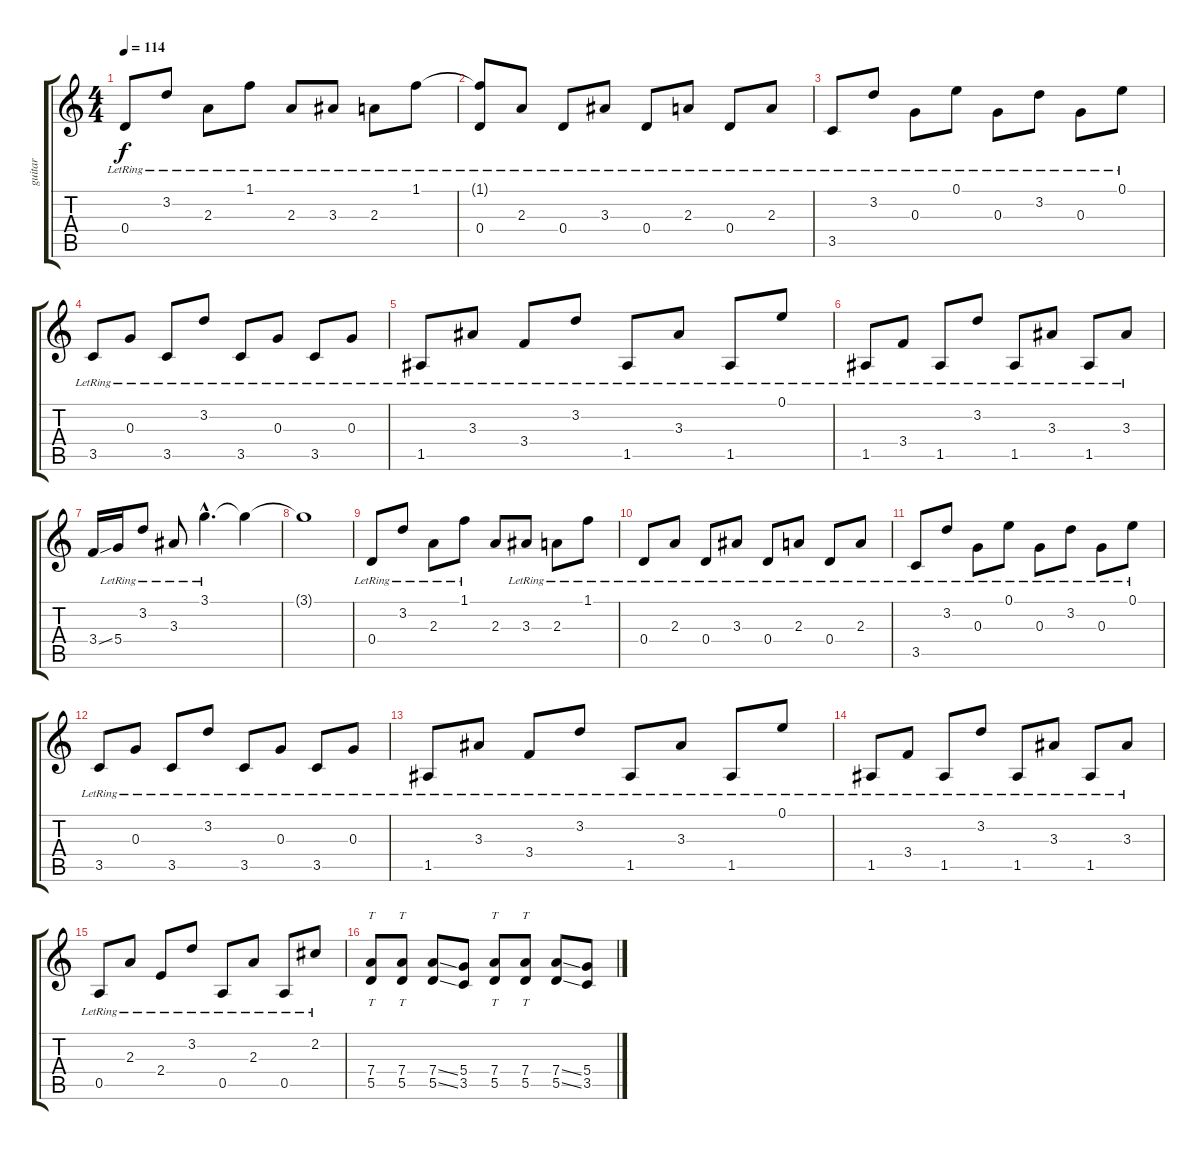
\track ("guitar" "guitar") {instrument acousticguitarsteel}
\staff {score tabs}
\tuning (E4 B3 G3 D3 A2 E2) {hide}
\ts (4 4)
\tempo 114
\clef g2
\ks c
0.4{lr}.8{dy f} 3.2{lr}.8 2.3{lr}.8 1.1{lr}.8 2.3{lr}.8 3.3{lr}.8 2.3{lr}.8 1.1{lr}.8 |
(1.1{t} 0.4{lr}).8 2.3{lr}.8 0.4{lr}.8 3.3{lr}.8 0.4{lr}.8 2.3{lr}.8 0.4{lr}.8 2.3{lr}.8 |
3.5{lr}.8 3.2{lr}.8 0.3{lr}.8 0.1{lr}.8 0.3{lr}.8 3.2{lr}.8 0.3{lr}.8 0.1{lr}.8 |
3.5{lr}.8 0.3{lr}.8 3.5{lr}.8 3.2{lr}.8 3.5{lr}.8 0.3{lr}.8 3.5{lr}.8 0.3{lr}.8 |
1.5{lr}.8 3.3{lr}.8 3.4{lr}.8 3.2{lr}.8 1.5{lr}.8 3.3{lr}.8 1.5{lr}.8 0.1{lr}.8 |
1.5{lr}.8 3.4{lr}.8 1.5{lr}.8 3.2{lr}.8 1.5{lr}.8 3.3{lr}.8 1.5{lr}.8 3.3{lr}.8 |
3.4{ss}.16 5.4{lr}.16 3.2{lr}.8 3.3{lr}.8 3.1{hac lr}.4{d} 3.1{t}.4 |
3.1{t}.1 |
0.4{lr}.8 3.2{lr}.8 2.3{lr}.8 1.1{lr}.8 2.3.8 3.3{lr}.8 2.3{lr}.8 1.1{lr}.8 |
0.4{lr}.8 2.3{lr}.8 0.4{lr}.8 3.3{lr}.8 0.4{lr}.8 2.3{lr}.8 0.4{lr}.8 2.3{lr}.8 |
3.5{lr}.8 3.2{lr}.8 0.3{lr}.8 0.1{lr}.8 0.3{lr}.8 3.2{lr}.8 0.3{lr}.8 0.1{lr}.8 |
3.5{lr}.8 0.3{lr}.8 3.5{lr}.8 3.2{lr}.8 3.5{lr}.8 0.3{lr}.8 3.5{lr}.8 0.3{lr}.8 |
1.5{lr}.8 3.3{lr}.8 3.4{lr}.8 3.2{lr}.8 1.5{lr}.8 3.3{lr}.8 1.5{lr}.8 0.1{lr}.8 |
1.5{lr}.8 3.4{lr}.8 1.5{lr}.8 3.2{lr}.8 1.5{lr}.8 3.3{lr}.8 1.5{lr}.8 3.3{lr}.8 |
0.5{lr}.8 2.3{lr}.8 2.4{lr}.8 3.2{lr}.8 0.5{lr}.8 2.3{lr}.8 0.5{lr}.8 2.2{lr}.8 |
(7.4 5.5).8{tt instrument distortionguitar} (7.4 5.5).8{tt} (7.4{ss} 5.5{ss}).8 (5.4 3.5).8 (7.4 5.5).8{tt} (7.4 5.5).8{tt} (7.4{ss} 5.5{ss}).8 (5.4 3.5).8
